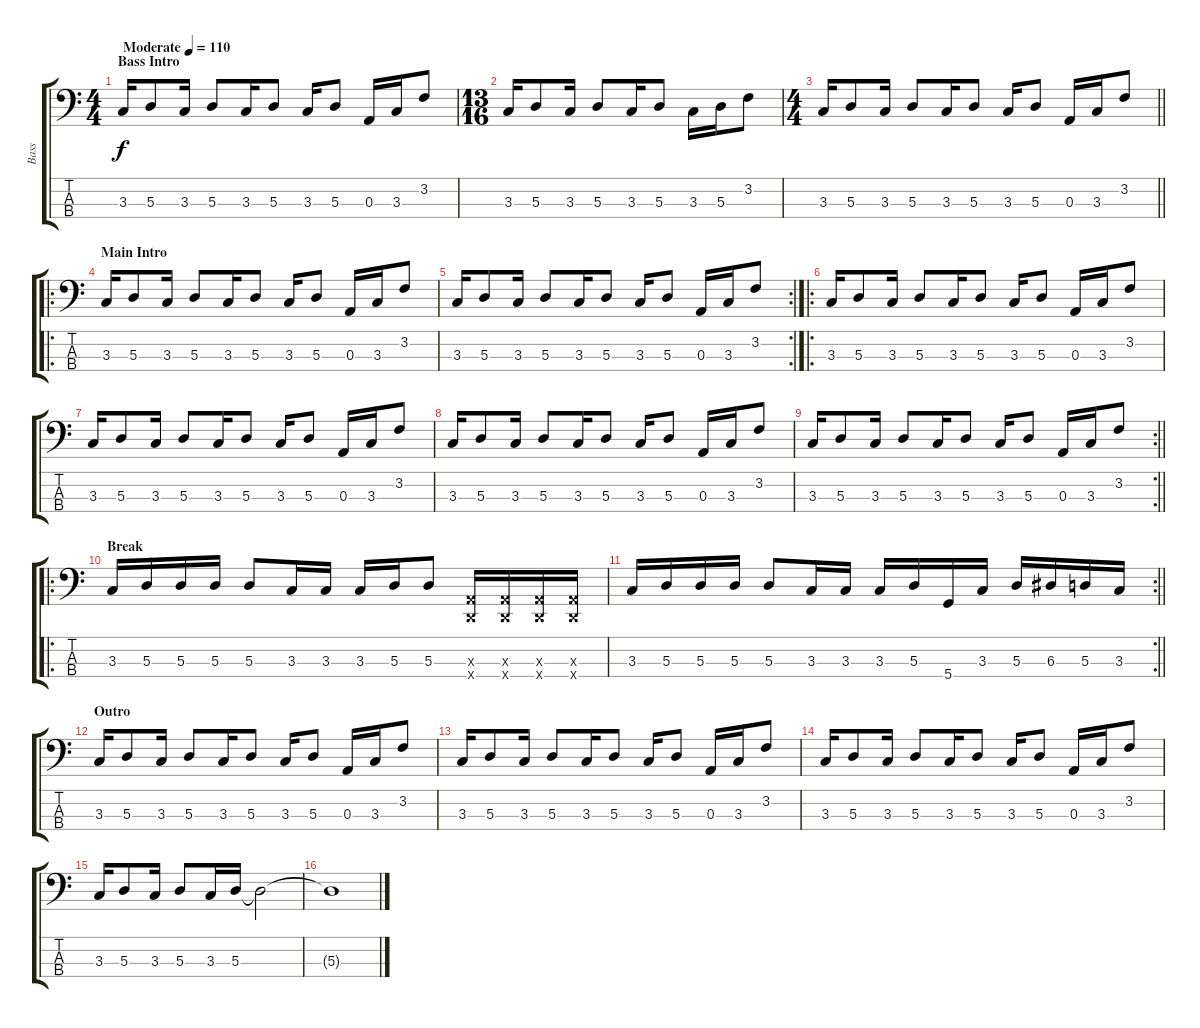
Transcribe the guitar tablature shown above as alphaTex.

\track ("Bass" "Bass") {instrument electricbassfinger}
\staff {score tabs}
\tuning (G2 D2 A1 D1) {hide}
\ts (4 4)
\section ("" "Bass Intro")
\tempo (110 "Moderate")
\clef f4
\ks c
3.3.16{dy f instrument electricbassfinger} 5.3.8 3.3.16 5.3.8 3.3.16 5.3.8 3.3.16 5.3.8 0.3.16 3.3.16 3.2.8 |
\ts (13 16)
3.3.16 5.3.8 3.3.16 5.3.8 3.3.16 5.3.8 3.3.16 5.3.16 3.2.8 |
\ts (4 4)
\barLineRight lightlight
3.3.16 5.3.8 3.3.16 5.3.8 3.3.16 5.3.8 3.3.16 5.3.8 0.3.16 3.3.16 3.2.8 |
\ro
\section ("" "Main Intro")
3.3.16 5.3.8 3.3.16 5.3.8 3.3.16 5.3.8 3.3.16 5.3.8 0.3.16 3.3.16 3.2.8 |
\rc 2
3.3.16 5.3.8 3.3.16 5.3.8 3.3.16 5.3.8 3.3.16 5.3.8 0.3.16 3.3.16 3.2.8 |
\ro
3.3.16 5.3.8 3.3.16 5.3.8 3.3.16 5.3.8 3.3.16 5.3.8 0.3.16 3.3.16 3.2.8 |
3.3.16 5.3.8 3.3.16 5.3.8 3.3.16 5.3.8 3.3.16 5.3.8 0.3.16 3.3.16 3.2.8 |
3.3.16 5.3.8 3.3.16 5.3.8 3.3.16 5.3.8 3.3.16 5.3.8 0.3.16 3.3.16 3.2.8 |
\rc 2
\barLineRight lightlight
3.3.16 5.3.8 3.3.16 5.3.8 3.3.16 5.3.8 3.3.16 5.3.8 0.3.16 3.3.16 3.2.8 |
\ro
\section ("" "Break")
3.3.16 5.3.16 5.3.16 5.3.16 5.3.8 3.3.16 3.3.16 3.3.16 5.3.16 5.3.8 (0.3{x} 0.4{x}).16 (0.3{x} 0.4{x}).16 (0.3{x} 0.4{x}).16 (0.3{x} 0.4{x}).16 |
\rc 2
\barLineRight lightlight
3.3.16 5.3.16 5.3.16 5.3.16 5.3.8 3.3.16 3.3.16 3.3.16 5.3.16 5.4.16 3.3.16 5.3.16 6.3.16 5.3.16 3.3.16 |
\section ("" "Outro")
3.3.16 5.3.8 3.3.16 5.3.8 3.3.16 5.3.8 3.3.16 5.3.8 0.3.16 3.3.16 3.2.8 |
3.3.16 5.3.8 3.3.16 5.3.8 3.3.16 5.3.8 3.3.16 5.3.8 0.3.16 3.3.16 3.2.8 |
3.3.16 5.3.8 3.3.16 5.3.8 3.3.16 5.3.8 3.3.16 5.3.8 0.3.16 3.3.16 3.2.8 |
3.3.16 5.3.8 3.3.16 5.3.8 3.3.16 5.3.16 5.3{t}.2 |
5.3{t}.1
